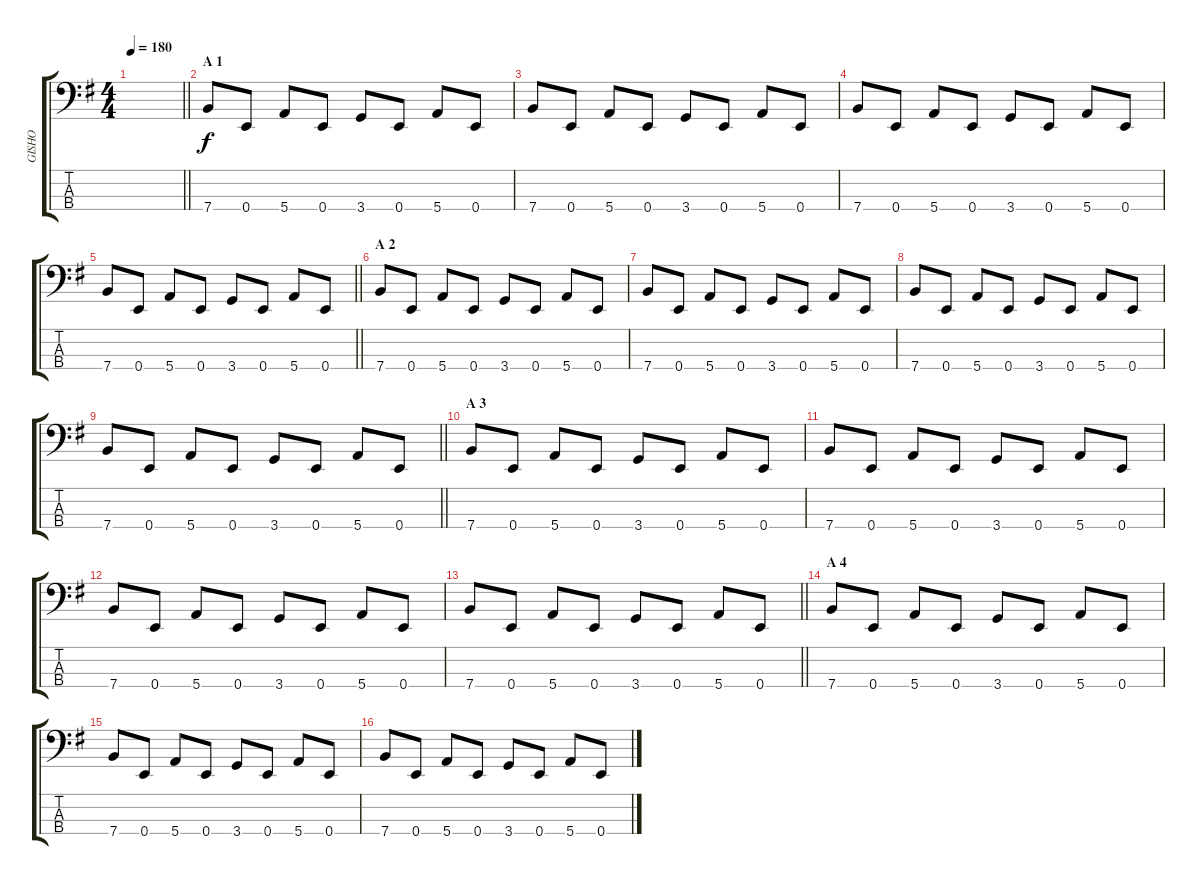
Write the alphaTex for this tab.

\track ("GISHO" "GISHO") {instrument electricbasspick}
\staff {score tabs}
\tuning (G2 D2 A1 E1) {hide}
\ts (4 4)
\tempo 180
\clef f4
\barLineRight lightlight
\ks g
|
\section ("" "A 1")
7.4.8 0.4.8 5.4.8 0.4.8 3.4.8 0.4.8 5.4.8 0.4.8 |
7.4.8 0.4.8 5.4.8 0.4.8 3.4.8 0.4.8 5.4.8 0.4.8 |
7.4.8 0.4.8 5.4.8 0.4.8 3.4.8 0.4.8 5.4.8 0.4.8 |
\barLineRight lightlight
7.4.8 0.4.8 5.4.8 0.4.8 3.4.8 0.4.8 5.4.8 0.4.8 |
\section ("" "A 2")
7.4.8 0.4.8 5.4.8 0.4.8 3.4.8 0.4.8 5.4.8 0.4.8 |
7.4.8 0.4.8 5.4.8 0.4.8 3.4.8 0.4.8 5.4.8 0.4.8 |
7.4.8 0.4.8 5.4.8 0.4.8 3.4.8 0.4.8 5.4.8 0.4.8 |
\barLineRight lightlight
7.4.8 0.4.8 5.4.8 0.4.8 3.4.8 0.4.8 5.4.8 0.4.8 |
\section ("" "A 3")
7.4.8 0.4.8 5.4.8 0.4.8 3.4.8 0.4.8 5.4.8 0.4.8 |
7.4.8 0.4.8 5.4.8 0.4.8 3.4.8 0.4.8 5.4.8 0.4.8 |
7.4.8 0.4.8 5.4.8 0.4.8 3.4.8 0.4.8 5.4.8 0.4.8 |
\barLineRight lightlight
7.4.8 0.4.8 5.4.8 0.4.8 3.4.8 0.4.8 5.4.8 0.4.8 |
\section ("" "A 4")
7.4.8 0.4.8 5.4.8 0.4.8 3.4.8 0.4.8 5.4.8 0.4.8 |
7.4.8 0.4.8 5.4.8 0.4.8 3.4.8 0.4.8 5.4.8 0.4.8 |
7.4.8 0.4.8 5.4.8 0.4.8 3.4.8 0.4.8 5.4.8 0.4.8
